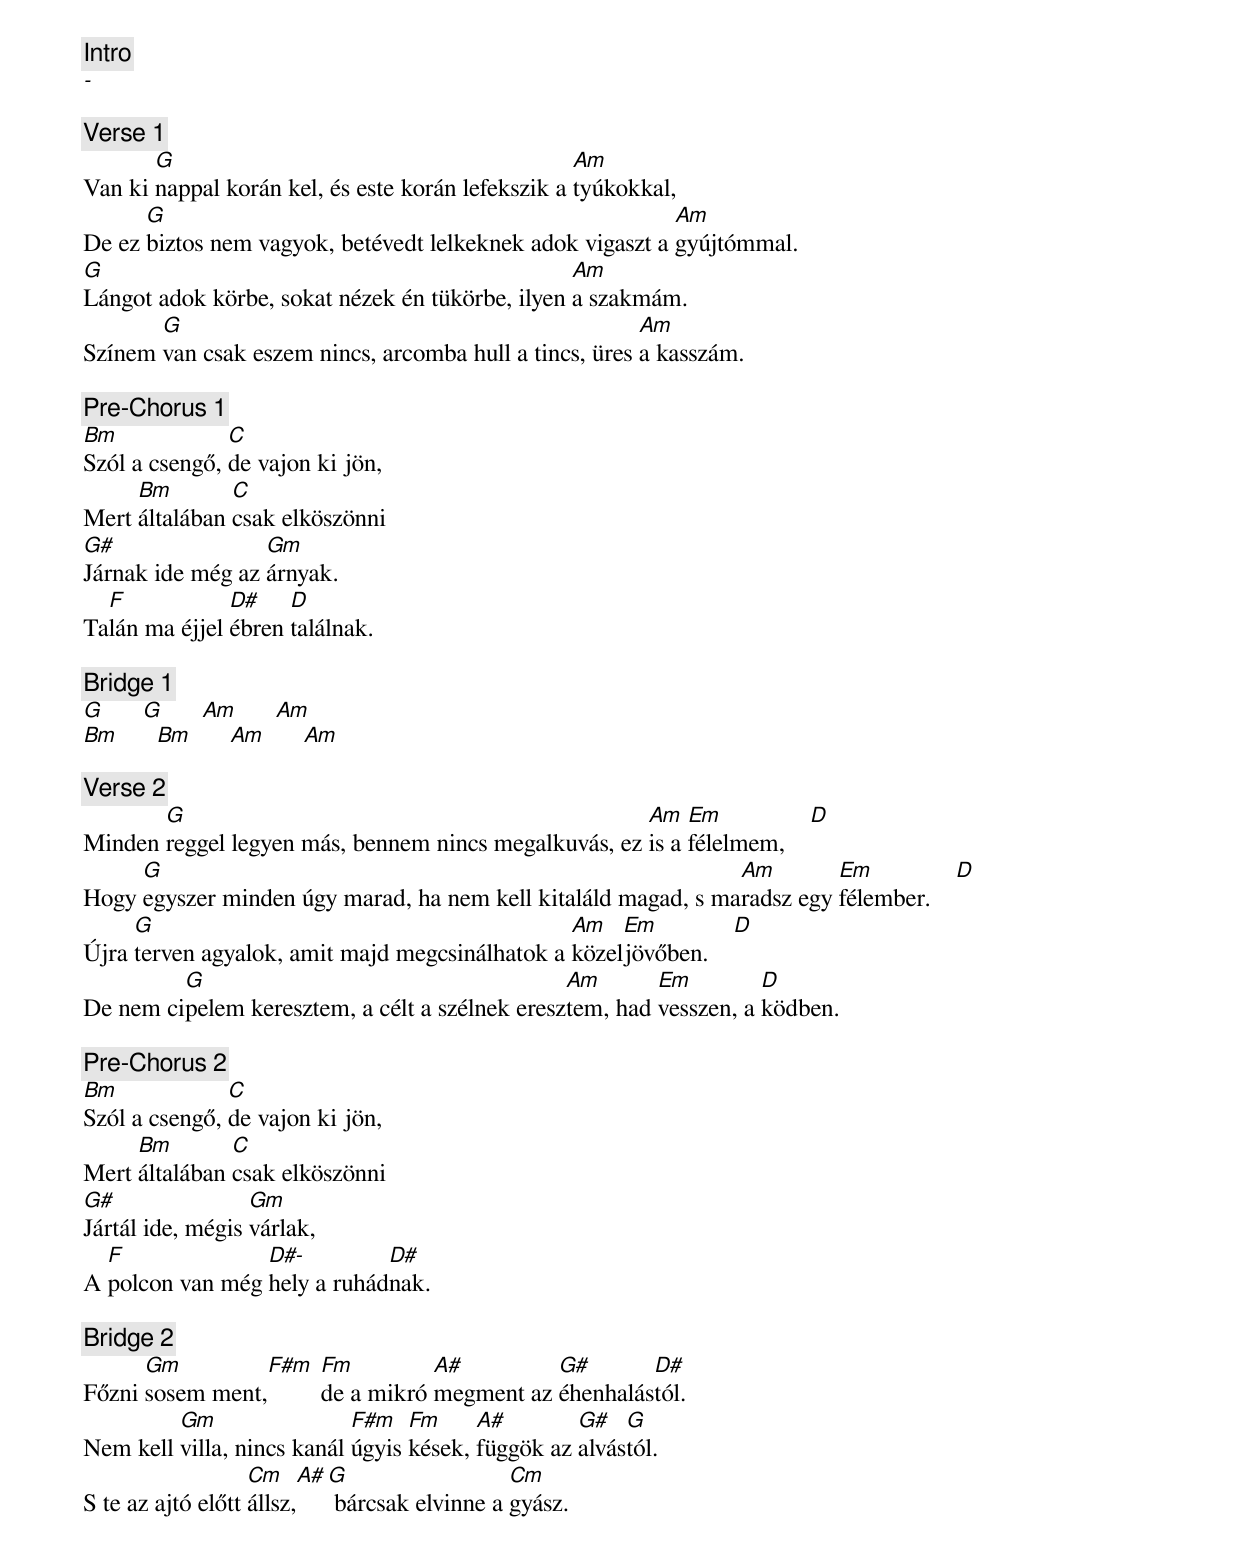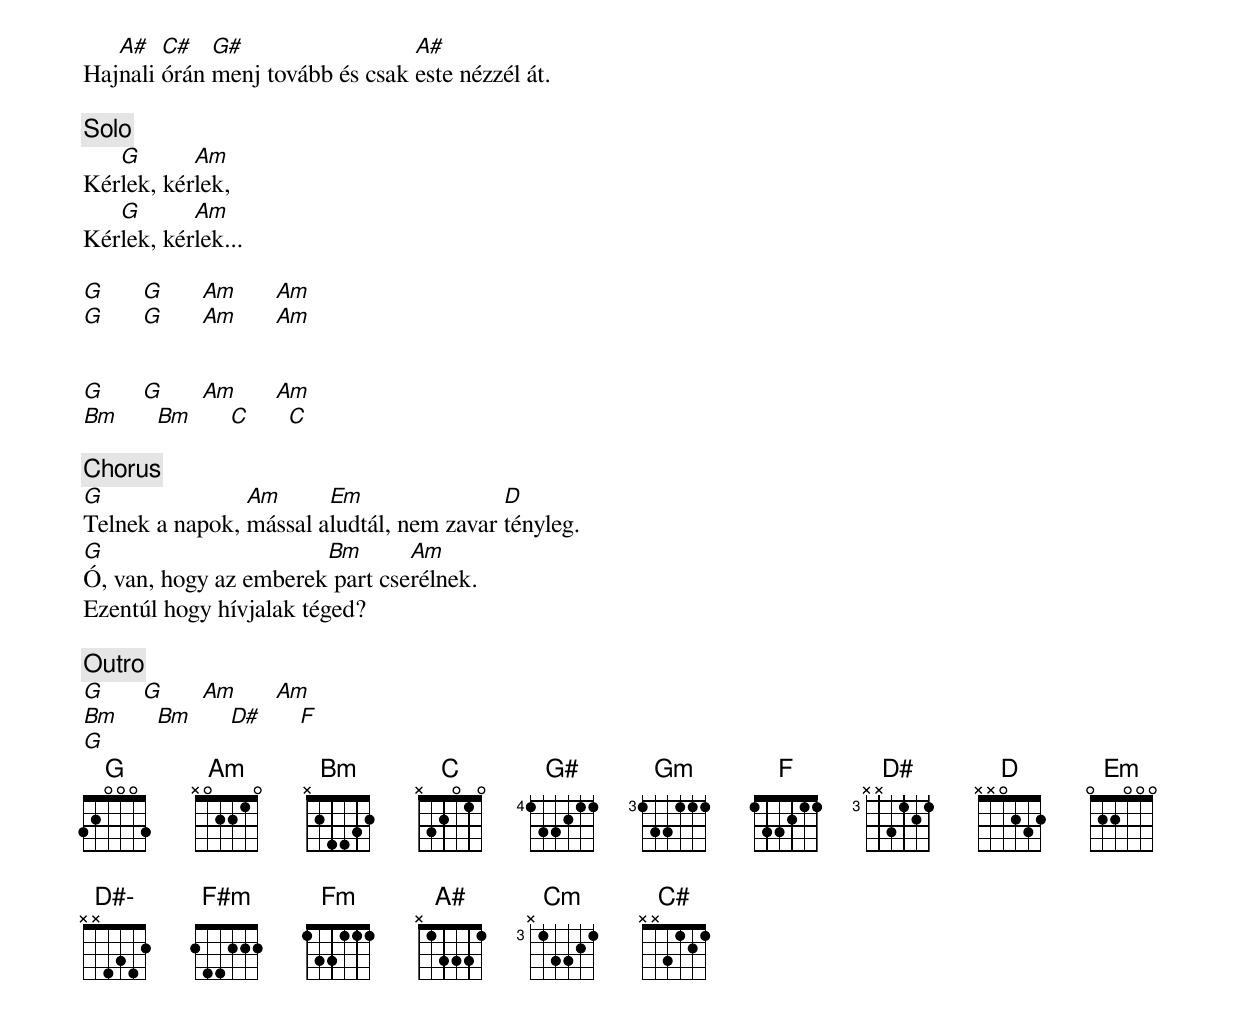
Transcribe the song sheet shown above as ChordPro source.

{c: Intro}
[-]

{c: Verse 1}
Van ki [G]nappal korán kel, és este korán lefekszik a [Am]tyúkokkal,
De ez [G]biztos nem vagyok, betévedt lelkeknek adok vigaszt a [Am]gyújtómmal.
[G]Lángot adok körbe, sokat nézek én tükörbe, ilyen [Am]a szakmám.
Színem [G]van csak eszem nincs, arcomba hull a tincs, üres [Am]a kasszám.

{c: Pre-Chorus 1}
[Bm]Szól a csengő, [C]de vajon ki jön,
Mert [Bm]általában [C]csak elköszönni
[G#]Járnak ide még az [Gm]árnyak.
Ta[F]lán ma éjjel [D#]ébren [D]találnak.

{c: Bridge 1}
[G]      [G]      [Am]      [Am]
[Bm]      [Bm]      [Am]      [Am]

{c: Verse 2}
Minden [G]reggel legyen más, bennem nincs megalkuvás, ez [Am]is a [Em]félelmem,    [D]
Hogy [G]egyszer minden úgy marad, ha nem kell kitaláld magad, s ma[Am]radsz egy [Em]félember.    [D]
Újra [G]terven agyalok, amit majd megcsinálhatok a [Am]közel[Em]jövőben.    [D]
De nem ci[G]pelem keresztem, a célt a szélnek eresz[Am]tem, had [Em]vesszen, a [D]ködben.

{c: Pre-Chorus 2}
[Bm]Szól a csengő, [C]de vajon ki jön,
Mert [Bm]általában [C]csak elköszönni
[G#]Jártál ide, mégis [Gm]várlak,
A [F]polcon van még [D#-]hely a ruhád[D#]nak.

{c: Bridge 2}
Főzni [Gm]sosem ment,[F#m] [Fm]de a mikró [A#]megment az [G#]éhenhalás[D#]tól.
Nem kell [Gm]villa, nincs kanál [F#m]úgyis [Fm]kések, [A#]függök az [G#]alvás[G]tól.
S te az ajtó előtt [Cm]állsz,[A#][G] bárcsak elvinne a [Cm]gyász.
Haj[A#]nali [C#]órán [G#]menj tovább és csak [A#]este nézzél át.

{c: Solo}
Kér[G]lek, kér[Am]lek,
Kér[G]lek, kér[Am]lek...

[G]      [G]      [Am]      [Am]
[G]      [G]      [Am]      [Am]


[G]      [G]      [Am]      [Am]
[Bm]      [Bm]      [C]      [C]

{c: Chorus}
[G]Telnek a napok, [Am]mással a[Em]ludtál, nem zavar [D]tényleg.
[G]Ó, van, hogy az emberek[Bm] part cse[Am]rélnek.
Ezentúl hogy hívjalak téged?

{c: Outro}
[G]      [G]      [Am]      [Am]
[Bm]      [Bm]      [D#]      [F]
[G]
